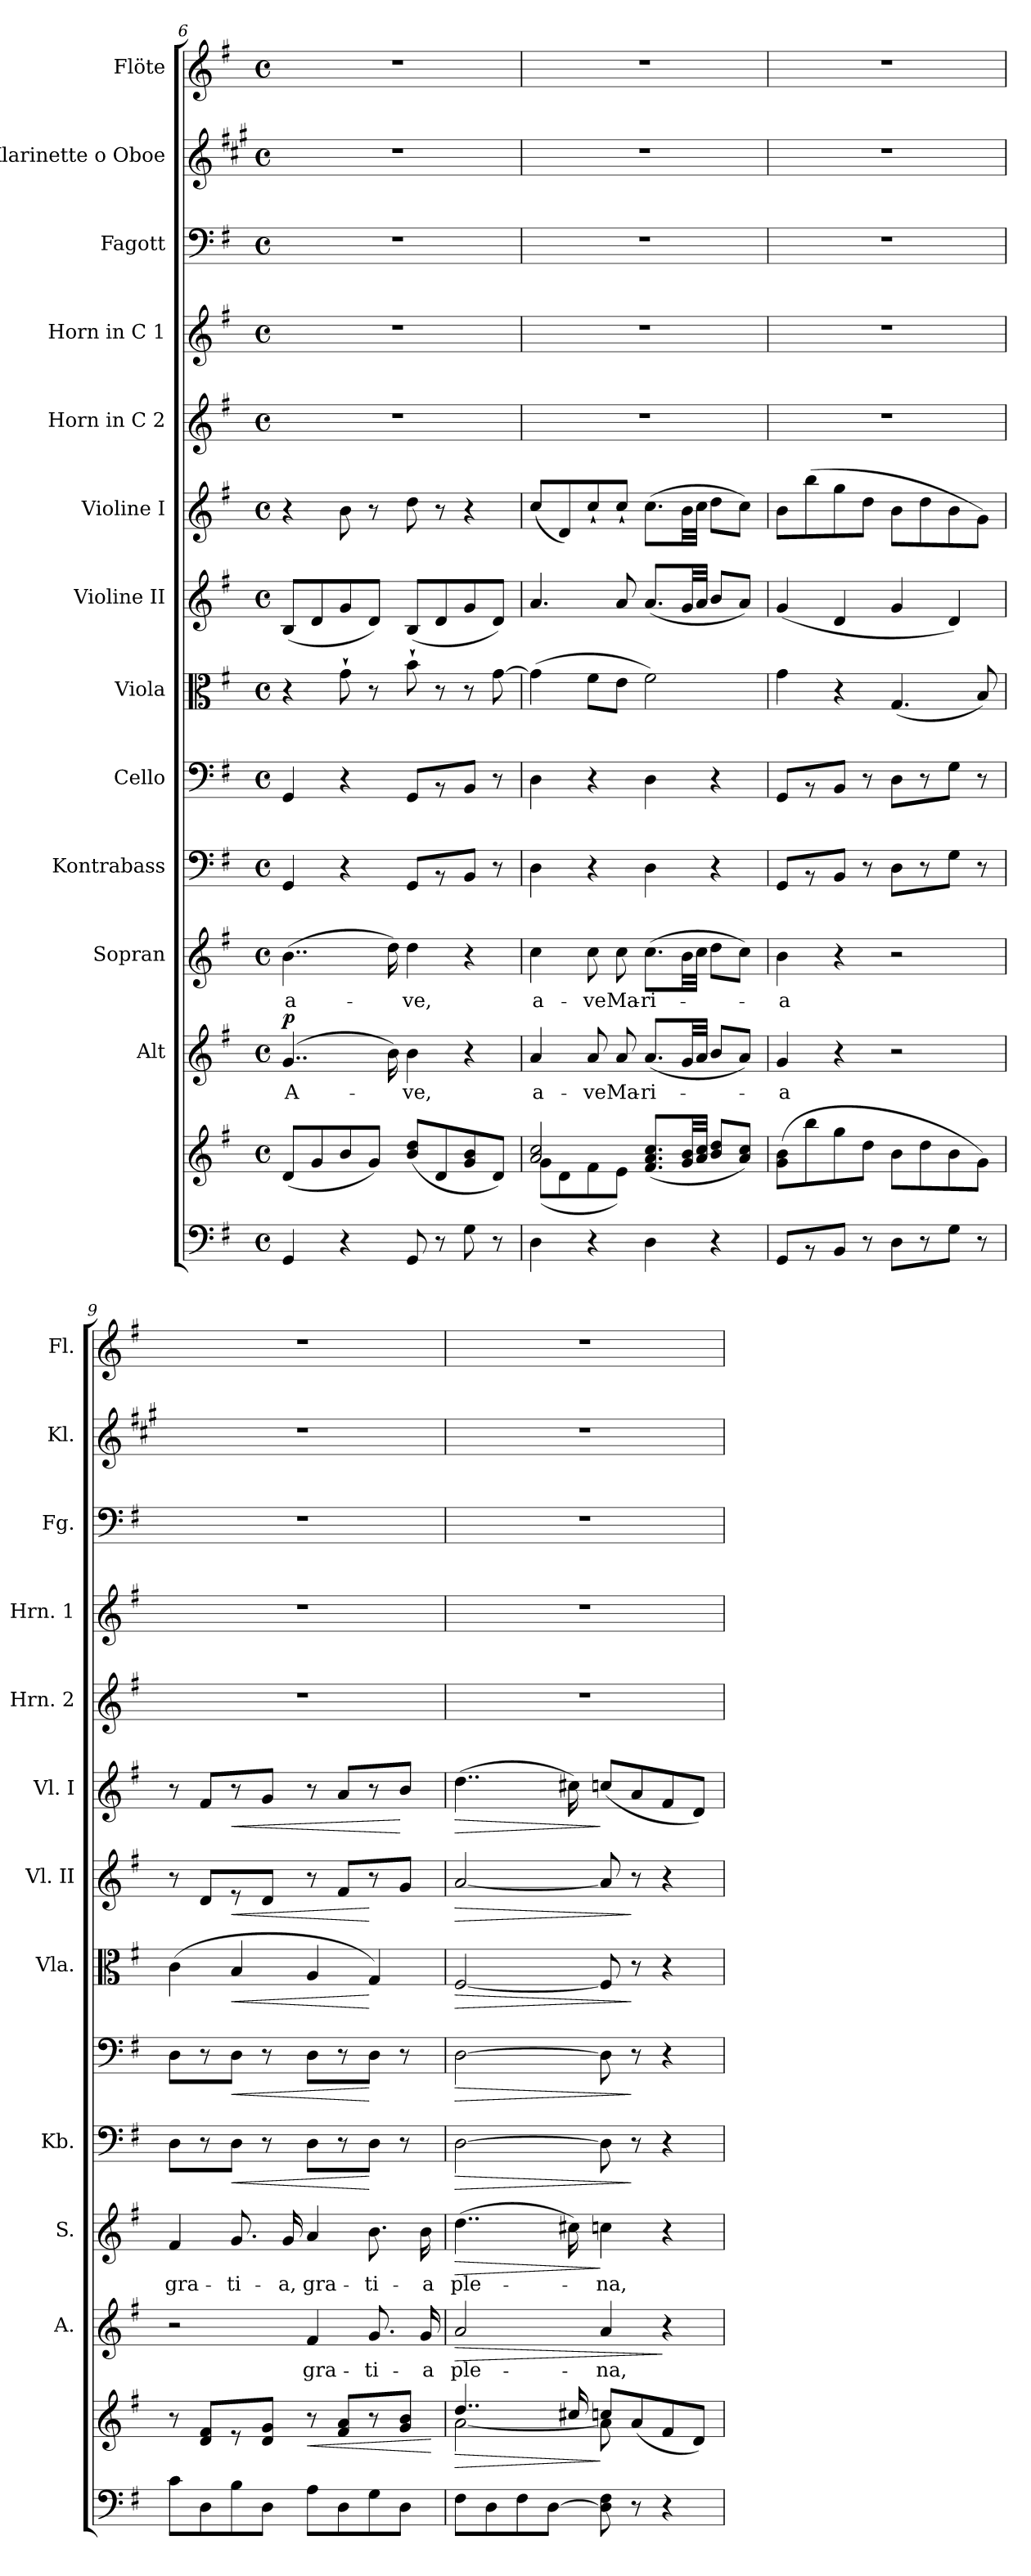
**kern	**kern	**dynam	**kern	**text	**dynam	**kern	**text	**dynam	**kern	**dynam	**kern	**dynam	**kern	**dynam	**kern	**dynam	**kern	**dynam	**kern	**kern	**kern	**kern	**kern
*part13	*part13	*part13	*part12	*part12	*part12	*part11	*part11	*part11	*part10	*part10	*part9	*part9	*part8	*part8	*part7	*part7	*part6	*part6	*part5	*part4	*part3	*part2	*part1
*staff14	*staff13	*staff13/14	*staff12	*staff12	*staff12	*staff11	*staff11	*staff11	*staff10	*staff10	*staff9	*staff9	*staff8	*staff8	*staff7	*staff7	*staff6	*staff6	*staff5	*staff4	*staff3	*staff2	*staff1
*	*	*	*I"Alt	*	*	*I"Sopran	*	*	*I"Kontrabass	*	*I"Cello	*	*I"Viola	*	*I"Violine II	*	*I"Violine I	*	*I"Horn in C 2	*I"Horn in C 1	*I"Fagott	*I"Klarinette o Oboe	*I"Flöte
*	*	*	*I'A.	*	*	*I'S.	*	*	*I'Kb.	*	*	*	*I'Vla.	*	*I'Vl. II	*	*I'Vl. I	*	*I'Hrn. 2	*I'Hrn. 1	*I'Fg.	*I'Kl.	*I'Fl.
*clefF4	*clefG2	*	*clefG2	*	*	*clefG2	*	*	*clefF4	*	*clefF4	*	*clefC3	*	*clefG2	*	*clefG2	*	*clefG2	*clefG2	*clefF4	*clefG2	*clefG2
*	*	*	*	*	*	*	*	*	*ITrd7c12	*	*	*	*	*	*	*	*	*	*ITrd4c7	*ITrd4c7	*	*ITrd1c2	*
*k[f#]	*k[f#]	*	*k[f#]	*	*	*k[f#]	*	*	*k[f#]	*	*k[f#]	*	*k[f#]	*	*k[f#]	*	*k[f#]	*	*k[]	*k[]	*k[f#]	*k[f#]	*k[f#]
*G:	*G:	*	*G:	*	*	*G:	*	*	*G:	*	*G:	*	*G:	*	*G:	*	*G:	*	*C:	*C:	*G:	*G:	*G:
*M4/4	*M4/4	*	*M4/4	*	*	*M4/4	*	*	*M4/4	*	*M4/4	*	*M4/4	*	*M4/4	*	*M4/4	*	*M4/4	*M4/4	*M4/4	*M4/4	*M4/4
*met(c)	*met(c)	*	*met(c)	*	*	*met(c)	*	*	*met(c)	*	*met(c)	*	*met(c)	*	*met(c)	*	*met(c)	*	*met(c)	*met(c)	*met(c)	*met(c)	*met(c)
=6	=6	=6	=6	=6	=6	=6	=6	=6	=6	=6	=6	=6	=6	=6	=6	=6	=6	=6	=6	=6	=6	=6	=6
!	!	!	!	!LO:LY:b	!LO:DY:a	!	!LO:LY:b	!	!	!	!	!	!	!	!	!	!	!	!	!	!	!	!
4GG/	(<8d/L	.	(4..g/	A-	p	(>4..b\	a-	.	4GGG/	.	4GG/	.	4r	.	(<8B/L	.	4r	.	1r	1r	1r	1r	1r
.	8g/	.	.	.	.	.	.	.	.	.	.	.	.	.	8d/	.	.	.	.	.	.	.	.
4r	8b/	.	.	.	.	.	.	.	4r	.	4r	.	8g`>\	.	8g/	.	8b\	.	.	.	.	.	.
.	8g/J)	.	.	.	.	.	.	.	.	.	.	.	8r	.	8d/J)	.	8r	.	.	.	.	.	.
.	.	.	16b\)	.	.	16dd\)	.	.	.	.	.	.	.	.	.	.	.	.	.	.	.	.	.
!	!	!	!	!LO:LY:b	!	!	!LO:LY:b	!	!	!	!	!	!	!	!	!	!	!	!	!	!	!	!
8GG/	(<8b/ 8dd/L	.	4b\	-ve,	.	4dd\	-ve,	.	8GGG/L	.	8GG/L	.	8b`>\	.	(<8B/L	.	8dd\	.	.	.	.	.	.
8r	8d/	.	.	.	.	.	.	.	8r	.	8r	.	8r	.	8d/	.	8r	.	.	.	.	.	.
8G\	8g/ 8b/	.	4r	.	.	4r	.	.	8BBB/J	.	8BB/J	.	8r	.	8g/	.	4r	.	.	.	.	.	.
8r	8d/J)	.	.	.	.	.	.	.	8r	.	8r	.	[8g\	.	8d/J)	.	.	.	.	.	.	.	.
=7	=7	=7	=7	=7	=7	=7	=7	=7	=7	=7	=7	=7	=7	=7	=7	=7	=7	=7	=7	=7	=7	=7	=7
*	*^	*	*	*	*	*	*	*	*	*	*	*	*	*	*	*	*	*	*	*	*	*	*
!	!	!	!	!	!LO:LY:b	!	!	!LO:LY:b	!	!	!	!	!	!	!	!	!	!	!	!	!	!	!	!
4D\	2a/ 2cc/	(>8g\L	.	4a/	a-	.	4cc\	a-	.	4DD\	.	4D\	.	(>4g\]	.	4.a/	.	(<8cc/L	.	1r	1r	1r	1r	1r
.	.	8d\	.	.	.	.	.	.	.	.	.	.	.	.	.	.	.	8d/)	.	.	.	.	.	.
!	!	!	!	!	!LO:LY:b	!	!	!LO:LY:b	!	!	!	!	!	!	!	!	!	!	!	!	!	!	!	!
4r	.	8f#\	.	8a/	-ve	.	8cc\	-ve	.	4r	.	4r	.	8f#\L	.	.	.	8cc`</	.	.	.	.	.	.
!	!	!	!	!	!LO:LY:b	!	!	!LO:LY:b	!	!	!	!	!	!	!	!	!	!	!	!	!	!	!	!
.	.	8e\J)	.	8a/	Ma-	.	8cc\	Ma-	.	.	.	.	.	8e\J	.	8a/	.	8cc`</J	.	.	.	.	.	.
!	!	!	!	!	!LO:LY:b	!	!	!LO:LY:b	!	!	!	!	!	!	!	!	!	!	!	!	!	!	!	!
4D\	(<8.f#/ 8.a/ 8.cc/L	2ryy	.	(<8.a/L	-ri-	.	(>8.cc\L	-ri-	.	4DD\	.	4D\	.	2f#\)	.	(<8.a/L	.	(>8.cc\L	.	.	.	.	.	.
.	32g/ 32b/LL	.	.	32g/LL	.	.	32b\LL	.	.	.	.	.	.	.	.	32g/LL	.	32b\LL	.	.	.	.	.	.
.	32a/ 32cc/JJJ	.	.	32a/JJJ	.	.	32cc\JJJ	.	.	.	.	.	.	.	.	32a/JJJ	.	32cc\JJJ	.	.	.	.	.	.
4r	8b/ 8dd/L	.	.	8b/L	.	.	8dd\L	.	.	4r	.	4r	.	.	.	8b/L	.	8dd\L	.	.	.	.	.	.
.	8a/ 8cc/J)	.	.	8a/J)	.	.	8cc\J)	.	.	.	.	.	.	.	.	8a/J)	.	8cc\J)	.	.	.	.	.	.
*	*v	*v	*	*	*	*	*	*	*	*	*	*	*	*	*	*	*	*	*	*	*	*	*	*
=8	=8	=8	=8	=8	=8	=8	=8	=8	=8	=8	=8	=8	=8	=8	=8	=8	=8	=8	=8	=8	=8	=8	=8
!	!	!	!	!LO:LY:b	!	!	!LO:LY:b	!	!	!	!	!	!	!	!	!	!	!	!	!	!	!	!
8GG/L	(>8g\ 8b\L	.	4g/	-a	.	4b\	-a	.	8GGG/L	.	8GG/L	.	4g\	.	(<4g/	.	8b\L	.	1r	1r	1r	1r	1r
8r	8bb\	.	.	.	.	.	.	.	8r	.	8r	.	.	.	.	.	(>8bb\	.	.	.	.	.	.
8BB/J	8gg\	.	4r	.	.	4r	.	.	8BBB/J	.	8BB/J	.	4r	.	4d/	.	8gg\	.	.	.	.	.	.
8r	8dd\J	.	.	.	.	.	.	.	8r	.	8r	.	.	.	.	.	8dd\J	.	.	.	.	.	.
8D\L	8b\L	.	2r	.	.	2r	.	.	8DD\L	.	8D\L	.	(<4.G/	.	4g/	.	8b\L	.	.	.	.	.	.
8r	8dd\	.	.	.	.	.	.	.	8r	.	8r	.	.	.	.	.	8dd\	.	.	.	.	.	.
8G\J	8b\	.	.	.	.	.	.	.	8GG\J	.	8G\J	.	.	.	4d/)	.	8b\	.	.	.	.	.	.
8r	8g\J)	.	.	.	.	.	.	.	8r	.	8r	.	8B/)	.	.	.	8g\J)	.	.	.	.	.	.
!!LO:PB:g=z
=9	=9	=9	=9	=9	=9	=9	=9	=9	=9	=9	=9	=9	=9	=9	=9	=9	=9	=9	=9	=9	=9	=9	=9
!	!	!	!	!	!	!	!LO:LY:b	!	!	!	!	!	!	!	!	!	!	!	!	!	!	!	!
8c\L	8r	.	2r	.	.	4f#/	gra-	.	8DD\L	.	8D\L	.	(>4c\	.	8r	.	8r	.	1r	1r	1r	1r	1r
8D\	8d/ 8f#/L	.	.	.	.	.	.	.	8r	.	8r	.	.	.	8d/L	.	8f#/L	.	.	.	.	.	.
!	!	!	!	!	!	!	!LO:LY:b	!	!	!LO:HP:b	!	!LO:HP:b	!	!LO:HP:b	!	!LO:HP:b	!	!LO:HP:b	!	!	!	!	!
8B\	8r	.	.	.	.	8.g/	-ti-	.	8DD\J	<	8D\J	<	4B/	<	8r	<	8r	<	.	.	.	.	.
8D\J	8d/ 8g/J	.	.	.	.	.	.	.	8r	.	8r	.	.	.	8d/J	.	8g/J	.	.	.	.	.	.
!	!	!	!	!	!	!	!LO:LY:b	!	!	!	!	!	!	!	!	!	!	!	!	!	!	!	!
.	.	.	.	.	.	16g/	-a,	.	.	.	.	.	.	.	.	.	.	.	.	.	.	.	.
!	!	!LO:HP:b	!	!LO:LY:b	!	!	!LO:LY:b	!	!	!	!	!	!	!	!	!	!	!	!	!	!	!	!
8A\L	8r	<	4f#/	gra-	.	4a/	gra-	.	8DD\L	.	8D\L	.	4A/	.	8r	.	8r	.	.	.	.	.	.
8D\	8f#/ 8a/L	.	.	.	.	.	.	.	8r	.	8r	.	.	.	8f#/L	.	8a/L	.	.	.	.	.	.
!	!	!	!	!LO:LY:b	!	!	!LO:LY:b	!	!	!	!	!	!	!	!	!	!	!	!	!	!	!	!
8G\	8r	.	8.g/	-ti-	.	8.b\	-ti-	.	8DD\J	[	8D\J	[	4G/)	[	8r	[	8r	.	.	.	.	.	.
8D\J	8g/ 8b/J	.	.	.	.	.	.	.	8r	.	8r	.	.	.	8g/J	.	8b/J	[	.	.	.	.	.
!	!	!	!	!LO:LY:b	!	!	!LO:LY:b	!	!	!	!	!	!	!	!	!	!	!	!	!	!	!	!
.	.	.	16g/	-a	.	16b\	-a	.	.	.	.	.	.	.	.	.	.	.	.	.	.	.	.
.	.	[	.	.	.	.	.	.	.	.	.	.	.	.	.	.	.	.	.	.	.	.	.
=10	=10	=10	=10	=10	=10	=10	=10	=10	=10	=10	=10	=10	=10	=10	=10	=10	=10	=10	=10	=10	=10	=10	=10
!	!	!LO:HP:b	!	!LO:LY:b	!LO:HP:b	!	!LO:LY:b	!LO:HP:b	!	!LO:HP:b	!	!LO:HP:b	!	!LO:HP:b	!	!LO:HP:b	!	!LO:HP:b	!	!	!	!	!
*	*^	*	*	*	*	*	*	*	*	*	*	*	*	*	*	*	*	*	*	*	*	*	*
8F#\L	4..dd/	[<2a\	>	2a/	ple-	>	(>4..dd\	ple-	>	[2DD\	>	[2D\	>	[2F#/	>	[2a/	>	(>4..dd\	>	1r	1r	1r	1r	1r
8D\	.	.	.	.	.	.	.	.	.	.	.	.	.	.	.	.	.	.	.	.	.	.	.	.
8F#\	.	.	.	.	.	.	.	.	.	.	.	.	.	.	.	.	.	.	.	.	.	.	.	.
[<8D\J	.	.	.	.	.	.	.	.	.	.	.	.	.	.	.	.	.	.	.	.	.	.	.	.
.	16cc#X/	.	.	.	.	.	16cc#X\)	.	.	.	.	.	.	.	.	.	.	16cc#X\)	.	.	.	.	.	.
!	!	!	!	!	!LO:LY:b	!	!	!LO:LY:b	!	!	!	!	!	!	!	!	!	!	!	!	!	!	!	!
8D\] 8F#\	8ccn/L	8a\]	]	4a/	-na,	.	4ccn\	-na,	]	8DD\]	.	8D\]	.	8F#/]	.	8a/]	.	(<8ccn/L	]	.	.	.	.	.
8r	(<8a/	4.ryy	.	.	.	.	.	.	.	8r	]	8r	]	8r	]	8r	]	8a/	.	.	.	.	.	.
4r	8f#/	.	.	4r	.	]	4r	.	.	4r	.	4r	.	4r	.	4r	.	8f#/	.	.	.	.	.	.
.	8d/J)	.	.	.	.	.	.	.	.	.	.	.	.	.	.	.	.	8d/J)	.	.	.	.	.	.
*	*v	*v	*	*	*	*	*	*	*	*	*	*	*	*	*	*	*	*	*	*	*	*	*	*
=	=	=	=	=	=	=	=	=	=	=	=	=	=	=	=	=	=	=	=	=	=	=	=
*-	*-	*-	*-	*-	*-	*-	*-	*-	*-	*-	*-	*-	*-	*-	*-	*-	*-	*-	*-	*-	*-	*-	*-
